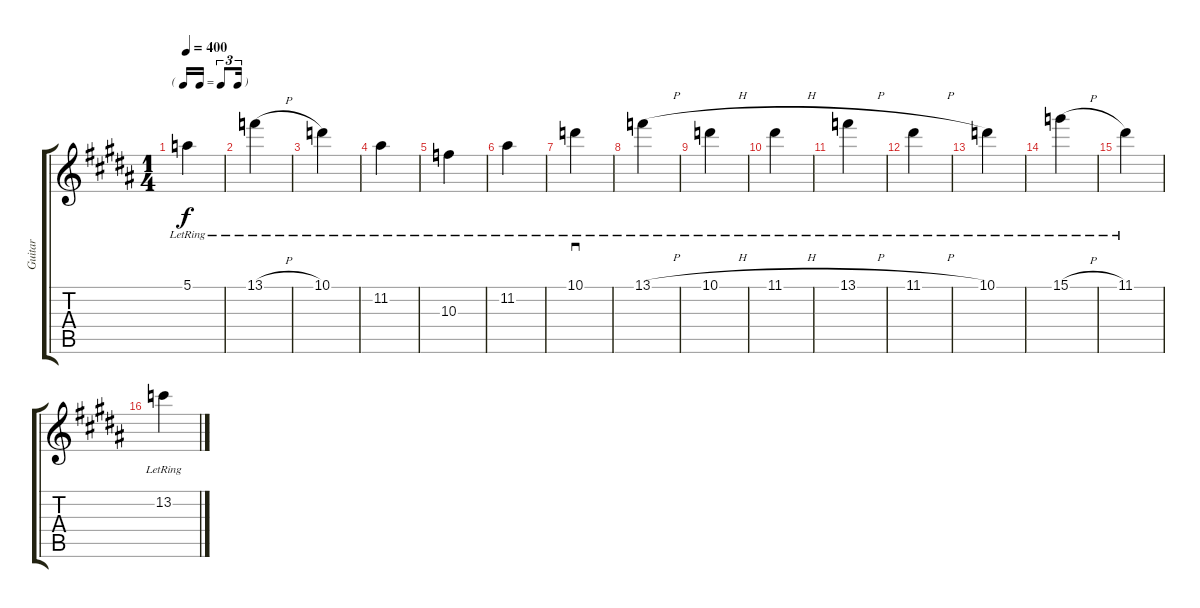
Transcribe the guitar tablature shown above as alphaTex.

\track ("Guitar" "Guitar") {instrument distortionguitar}
\staff {score tabs}
\tuning (E4 B3 G3 D3 A2 E2) {hide}
\ts (1 4)
\tf triplet16th
\tempo 400
\clef g2
\ks b
5.1{lr}.4{dy f} |
13.1{h lr}.4 |
10.1{lr}.4 |
11.2{lr}.4 |
10.3{lr}.4 |
11.2{lr}.4 |
10.1{lr}.4{sd} |
13.1{h lr}.4 |
10.1{h lr}.4 |
11.1{h lr}.4 |
13.1{h lr}.4 |
11.1{h lr}.4 |
10.1{lr}.4 |
15.1{h lr}.4 |
11.1{lr}.4 |
13.2{lr}.4
